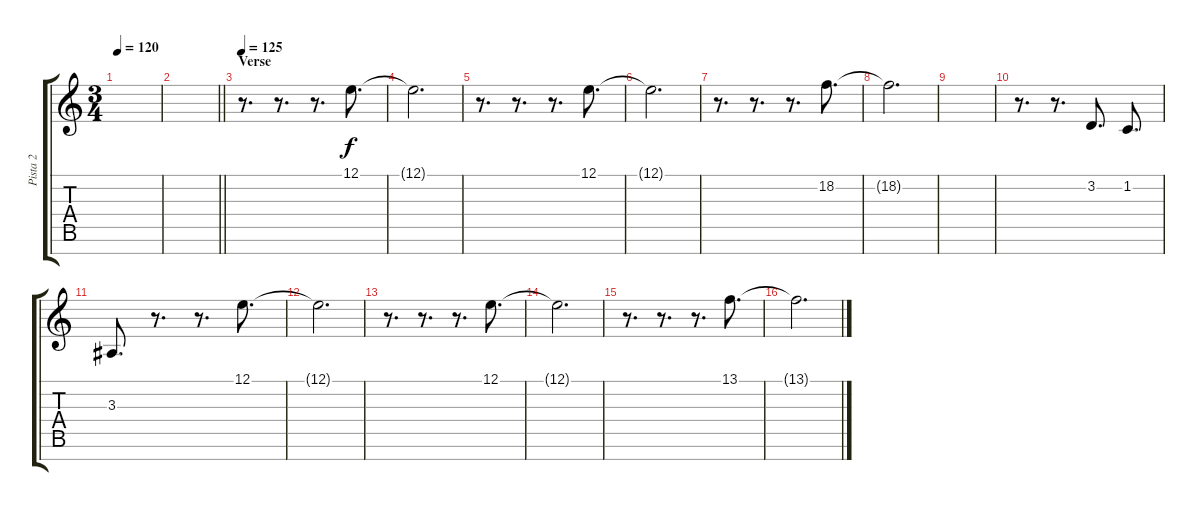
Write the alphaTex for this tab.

\track ("Pista 2" "Pista 2") {instrument acousticgrandpiano}
\staff {score tabs}
\tuning (E4 B3 G3 D3 A2 E2 B1) {hide}
\ts (3 4)
\tempo 120
\clef g2
\ks c
|
\barLineRight lightlight
|
\section ("" "Verse")
\tempo 125
r.8{d} r.8{d} r.8{d} 12.1.8{d} |
12.1{t}.2{d} |
r.8{d} r.8{d} r.8{d} 12.1.8{d} |
12.1{t}.2{d} |
r.8{d} r.8{d} r.8{d} 18.2.8{d} |
18.2{t}.2{d} |
|
r.8{d} r.8{d} 3.2.8{d} 1.2.8{d} |
3.3.8{d} r.8{d} r.8{d} 12.1.8{d} |
12.1{t}.2{d} |
r.8{d} r.8{d} r.8{d} 12.1.8{d} |
12.1{t}.2{d} |
r.8{d} r.8{d} r.8{d} 13.1.8{d} |
13.1{t}.2{d}
